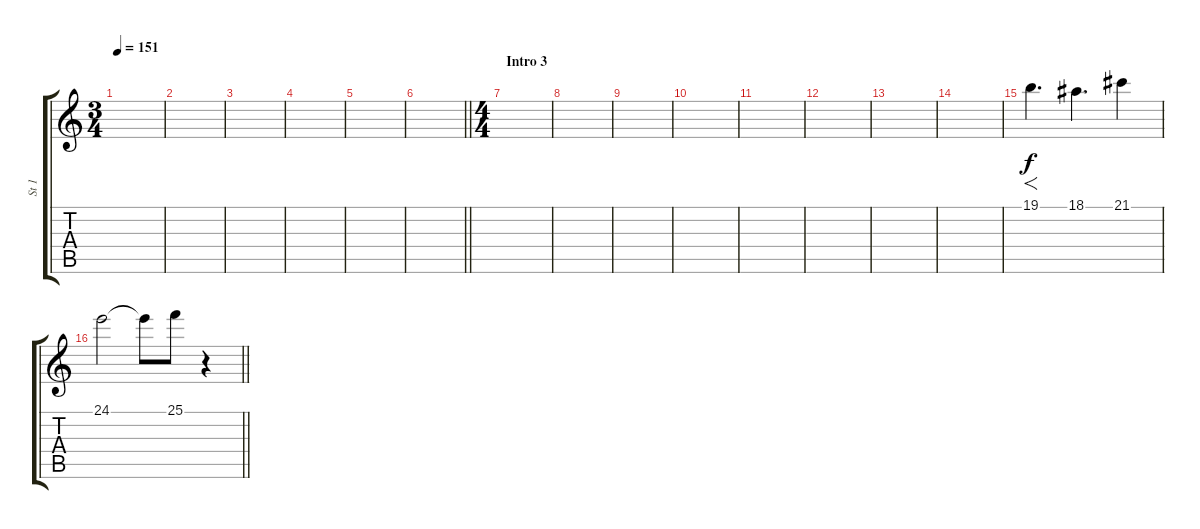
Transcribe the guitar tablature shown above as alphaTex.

\track ("St 1" "St 1") {instrument stringensemble1}
\staff {score tabs}
\tuning (E4 B3 G3 D3 A2 E2) {hide}
\ts (3 4)
\tempo 151
\clef g2
\ks c
|
|
|
|
|
\barLineRight lightlight
|
\ts (4 4)
\section ("" "Intro 3")
|
|
|
|
|
|
|
|
19.1.4{f d} 18.1.4{d} 21.1.4 |
\barLineRight lightlight
24.1.2 24.1{t}.8 25.1.8 r.4
